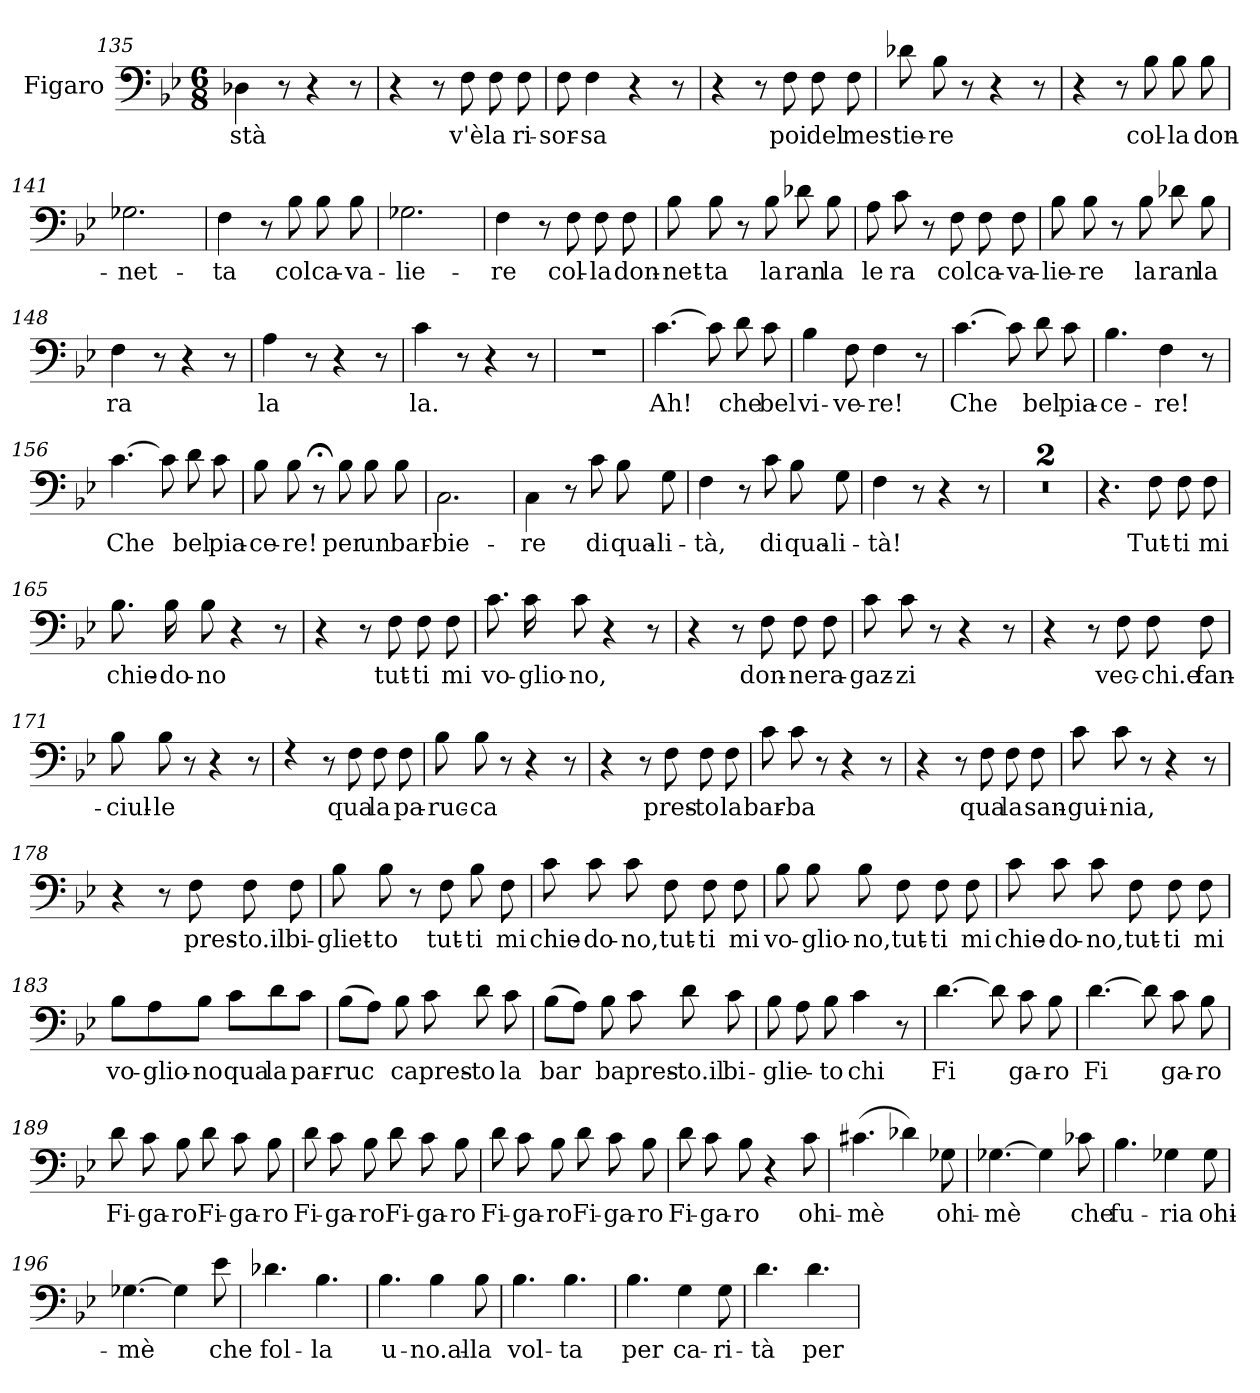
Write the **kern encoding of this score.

**kern	**text
*part1	*part1
*staff1	*staff1
*I"Figaro	*
*I'F.	*
*clefF4	*
*k[b-e-]	*
*M6/8	*
*MM113	*
=135	=135
!	!LO:LY:b
4D-X\	stà
8r	.
4r	.
8r	.
!!LO:LB:g=z
=136	=136
4r	.
8r	.
!	!LO:LY:b
8F\	v'è
!	!LO:LY:b
8F\	la
!	!LO:LY:b
8F\	ri-
=137	=137
!	!LO:LY:b
8F\	-sor-
!	!LO:LY:b
4F\	-sa
4r	.
8r	.
=138	=138
4r	.
8r	.
!	!LO:LY:b
8F\	poi
!	!LO:LY:b
8F\	del
!	!LO:LY:b
8F\	mes-
=139	=139
!	!LO:LY:b
8d-X\	-tie-
!	!LO:LY:b
8B-\	-re
8r	.
4r	.
8r	.
=140	=140
4r	.
8r	.
!	!LO:LY:b
8B-\	col-
!	!LO:LY:b
8B-\	-la
!	!LO:LY:b
8B-\	don-
=141	=141
*MM105	*
!	!LO:LY:b
2.G-X\	-net-
!!LO:PB:g=z
=142	=142
*MM90	*
!	!LO:LY:b
4F\	-ta
8r	.
!	!LO:LY:b
8B-\	col
!	!LO:LY:b
8B-\	ca-
!	!LO:LY:b
8B-\	-va-
=143	=143
!	!LO:LY:b
2.G-X\	-lie-
=144	=144
*MM83	*
!	!LO:LY:b
4F\	-re
8r	.
!	!LO:LY:b
8F\	col-
!	!LO:LY:b
8F\	-la
!	!LO:LY:b
8F\	don-
=145	=145
*MM75	*
!	!LO:LY:b
8B-\	-net-
!	!LO:LY:b
8B-\	-ta
8r	.
!	!LO:LY:b
8B-\	la
!	!LO:LY:b
8d-X\	ran
!	!LO:LY:b
8B-\	la
=146	=146
*MM68	*
!	!LO:LY:b
8A\	le
!	!LO:LY:b
8c\	ra
8r	.
!	!LO:LY:b
8F\	col
!	!LO:LY:b
8F\	ca-
!	!LO:LY:b
8F\	-va-
=147	=147
*MM53	*
!	!LO:LY:b
8B-\	lie-
!	!LO:LY:b
8B-\	-re
8r	.
!	!LO:LY:b
8B-\	la
!	!LO:LY:b
8d-X\	ran
!	!LO:LY:b
8B-\	la
=148	=148
*MM225	*
!	!LO:LY:b
4F\	ra
8r	.
4r	.
8r	.
!!LO:LB:g=z
=149	=149
!	!LO:LY:b
4A\	la
8r	.
4r	.
8r	.
=150	=150
!	!LO:LY:b
4c\	la.
8r	.
4r	.
8r	.
=151	=151
2.r	.
=152	=152
!	!LO:LY:b
[4.c\	Ah!
8c\]	.
!	!LO:LY:b
8d\	che
!	!LO:LY:b
8c\	bel
=153	=153
!	!LO:LY:b
4B-\	vi-
!	!LO:LY:b
8F\	-ve-
!	!LO:LY:b
4F\	-re!
8r	.
=154	=154
!	!LO:LY:b
[4.c\	Che
8c\]	.
!	!LO:LY:b
8d\	bel
!	!LO:LY:b
8c\	pia-
!!LO:LB:g=z
=155	=155
!	!LO:LY:b
4.B-\	-ce-
!	!LO:LY:b
4F\	-re!
8r	.
=156	=156
!	!LO:LY:b
[4.c\	Che
8c\]	.
!	!LO:LY:b
8d\	bel
!	!LO:LY:b
8c\	pia-
=157	=157
*MM113	*
!	!LO:LY:b
8B-\	-ce-
!	!LO:LY:b
8B-\	-re!
8r;<	.
!	!LO:LY:b
8B-\	per
!	!LO:LY:b
8B-\	un
!	!LO:LY:b
8B-\	bar-
=158	=158
*MM225	*
!	!LO:LY:b
2.C\	-bie-
=159	=159
!	!LO:LY:b
4C\	-re
8r	.
!	!LO:LY:b
8c\	di
!	!LO:LY:b
8B-\	qua-
!	!LO:LY:b
8G\	-li-
=160	=160
!	!LO:LY:b
4F\	-tà,
8r	.
!	!LO:LY:b
8c\	di
!	!LO:LY:b
8B-\	qua-
!	!LO:LY:b
8G\	-li-
!!LO:PB:g=z
=161	=161
!	!LO:LY:b
4F\	-tà!
8r	.
4r	.
8r	.
=162	=162
2.r	.
=163	=163
2.r	.
=164	=164
4.r	.
!	!LO:LY:b
8F\	Tut-
!	!LO:LY:b
8F\	-ti
!	!LO:LY:b
8F\	mi
=165	=165
!	!LO:LY:b
8.B-\	chie-
!	!LO:LY:b
16B-\	-do-
!	!LO:LY:b
8B-\	-no
4r	.
8r	.
!!LO:LB:g=z
=166	=166
4r	.
8r	.
!	!LO:LY:b
8F\	tut-
!	!LO:LY:b
8F\	-ti
!	!LO:LY:b
8F\	mi
=167	=167
!	!LO:LY:b
8.c\	vo-
!	!LO:LY:b
16c\	-glio-
!	!LO:LY:b
8c\	-no,
4r	.
8r	.
=168	=168
4r	.
8r	.
!	!LO:LY:b
8F\	don-
!	!LO:LY:b
8F\	-ne
!	!LO:LY:b
8F\	ra-
=169	=169
!	!LO:LY:b
8c\	-gaz-
!	!LO:LY:b
8c\	-zi
8r	.
4r	.
8r	.
!!LO:LB:g=z
=170	=170
4r	.
8r	.
!	!LO:LY:b
8F\	vec-
!	!LO:LY:b
8F\	-chi.e
!	!LO:LY:b
8F\	fan-
=171	=171
!	!LO:LY:b
8B-\	-ciul-
!	!LO:LY:b
8B-\	-le
8r	.
4r	.
8r	.
=172	=172
4rF	.
8r	.
!	!LO:LY:b
8F\	qua
!	!LO:LY:b
8F\	la
!	!LO:LY:b
8F\	pa-
=173	=173
!	!LO:LY:b
8B-\	-ruc-
!	!LO:LY:b
8B-\	-ca
8r	.
4r	.
8r	.
=174	=174
4r	.
8r	.
!	!LO:LY:b
8F\	pres-
!	!LO:LY:b
8F\	-to
!	!LO:LY:b
8F\	la
!!LO:PB:g=z
=175	=175
!	!LO:LY:b
8c\	bar-
!	!LO:LY:b
8c\	-ba
8r	.
4r	.
8r	.
=176	=176
4r	.
8r	.
!	!LO:LY:b
8F\	qua
!	!LO:LY:b
8F\	la
!	!LO:LY:b
8F\	san-
=177	=177
!	!LO:LY:b
8c\	-gui-
!	!LO:LY:b
8c\	-nia,
8r	.
4r	.
8r	.
=178	=178
4r	.
8r	.
!	!LO:LY:b
8F\	pres-
!	!LO:LY:b
8F\	-to.il
!	!LO:LY:b
8F\	bi-
!!LO:LB:g=z
=179	=179
!	!LO:LY:b
8B-\	-gliet-
!	!LO:LY:b
8B-\	-to
8r	.
!	!LO:LY:b
8F\	tut-
!	!LO:LY:b
8B-\	-ti
!	!LO:LY:b
8F\	mi
=180	=180
!	!LO:LY:b
8c\	chie-
!	!LO:LY:b
8c\	-do-
!	!LO:LY:b
8c\	-no,
!	!LO:LY:b
8F\	tut-
!	!LO:LY:b
8F\	-ti
!	!LO:LY:b
8F\	mi
=181	=181
!	!LO:LY:b
8B-\	vo-
!	!LO:LY:b
8B-\	-glio-
!	!LO:LY:b
8B-\	-no,
!	!LO:LY:b
8F\	tut-
!	!LO:LY:b
8F\	-ti
!	!LO:LY:b
8F\	mi
=182	=182
!	!LO:LY:b
8c\	chie-
!	!LO:LY:b
8c\	-do-
!	!LO:LY:b
8c\	-no,
!	!LO:LY:b
8F\	tut-
!	!LO:LY:b
8F\	-ti
!	!LO:LY:b
8F\	mi
!!LO:LB:g=z
=183	=183
!	!LO:LY:b
8B-\L	vo-
!	!LO:LY:b
8A\	-glio-
!	!LO:LY:b
8B-\J	-no
!	!LO:LY:b
8c\L	qua
!	!LO:LY:b
8d\	la
!	!LO:LY:b
8c\J	par-
=184	=184
!	!LO:LY:b
(>8B-\L	-ruc
8A\J)	.
!	!LO:LY:b
8B-\	ca
!	!LO:LY:b
8c\	pres-
!	!LO:LY:b
8d\	-to
!	!LO:LY:b
8c\	la
=185	=185
!	!LO:LY:b
(>8B-\L	bar
8A\J)	.
!	!LO:LY:b
8B-\	ba
!	!LO:LY:b
8c\	pres-
!	!LO:LY:b
8d\	-to.il
!	!LO:LY:b
8c\	bi-
=186	=186
!	!LO:LY:b
8B-\	-glie-
8A\	.
!	!LO:LY:b
8B-\	-to
!	!LO:LY:b
4c\	chi
8r	.
=187	=187
*MM60	*
!	!LO:LY:b
[4.d\	Fi
8d\]	.
!	!LO:LY:b
8c\	ga-
!	!LO:LY:b
8B-\	-ro
!!LO:LB:g=z
=188	=188
!	!LO:LY:b
[4.d\	Fi
*MM84	*
8d\]	.
!	!LO:LY:b
8c\	ga-
!	!LO:LY:b
8B-\	-ro
=189	=189
*MM110	*
!	!LO:LY:b
8d\	Fi-
!	!LO:LY:b
8c\	-ga-
!	!LO:LY:b
8B-\	-ro
*MM134	*
!	!LO:LY:b
8d\	Fi-
!	!LO:LY:b
8c\	-ga-
!	!LO:LY:b
8B-\	-ro
=190	=190
*MM158	*
!	!LO:LY:b
8d\	Fi-
!	!LO:LY:b
8c\	-ga-
!	!LO:LY:b
8B-\	-ro
*MM182	*
!	!LO:LY:b
8d\	Fi-
!	!LO:LY:b
8c\	-ga-
!	!LO:LY:b
8B-\	-ro
=191	=191
*MM207	*
!	!LO:LY:b
8d\	Fi-
!	!LO:LY:b
8c\	-ga-
!	!LO:LY:b
8B-\	-ro
*MM231	*
!	!LO:LY:b
8d\	Fi-
!	!LO:LY:b
8c\	-ga-
!	!LO:LY:b
8B-\	-ro
=192	=192
*MM45	*
!	!LO:LY:b
8d\	Fi-
!	!LO:LY:b
8c\	-ga-
!	!LO:LY:b
8B-\	-ro
4r	.
!	!LO:LY:b
8c\	ohi-
!!LO:PB:g=z
=193	=193
*MM225	*
!	!LO:LY:b
[4.c#X\	-mè
4d-X\]	.
!	!LO:LY:b
8G-X\	ohi-
=194	=194
!	!LO:LY:b
[4.G-X\	-mè
4G-\]	.
!	!LO:LY:b
8c-X\	che
=195	=195
!	!LO:LY:b
4.B-\	fu-
!	!LO:LY:b
4G-X\	-ria
!	!LO:LY:b
8G-\	ohi-
=196	=196
!	!LO:LY:b
[4.G-X\	-mè
4G-\]	.
!	!LO:LY:b
8e-\	che
=197	=197
!	!LO:LY:b
4.d-X\	fol-
!	!LO:LY:b
4.B-\	-la
!!LO:LB:g=z
=198	=198
!	!LO:LY:b
4.B-\	u-
!	!LO:LY:b
4B-\	-no.al-
!	!LO:LY:b
8B-\	-la
=199	=199
!	!LO:LY:b
4.B-\	vol-
!	!LO:LY:b
4.B-\	-ta
=200	=200
!	!LO:LY:b
4.B-\	per
!	!LO:LY:b
4G\	ca-
!	!LO:LY:b
8G\	-ri-
=201	=201
!	!LO:LY:b
4.d\	-tà
!	!LO:LY:b
4.d\	per
=	=
*-	*-
